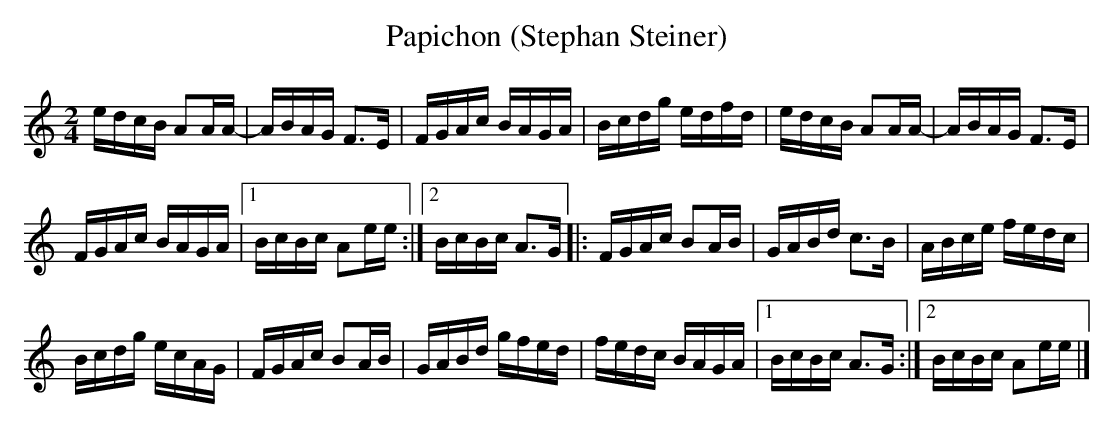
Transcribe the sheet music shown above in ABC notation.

X:1
T:Papichon (Stephan Steiner)
M:2/4
L:1/16
K:Am
edcB A2AA-|ABAG F3E|FGAc BAGA|Bcdg edfd|edcB A2AA-|\
ABAG F3E|
FGAc BAGA|1BcBc A2ee:|2BcBc A3G|:FGAc B2AB|GABd c3B|ABce fedc|
Bcdg ecAG|FGAc B2AB|\
GABd gfed|fedc BAGA|1BcBc A3G:|2BcBc A2ee|]
